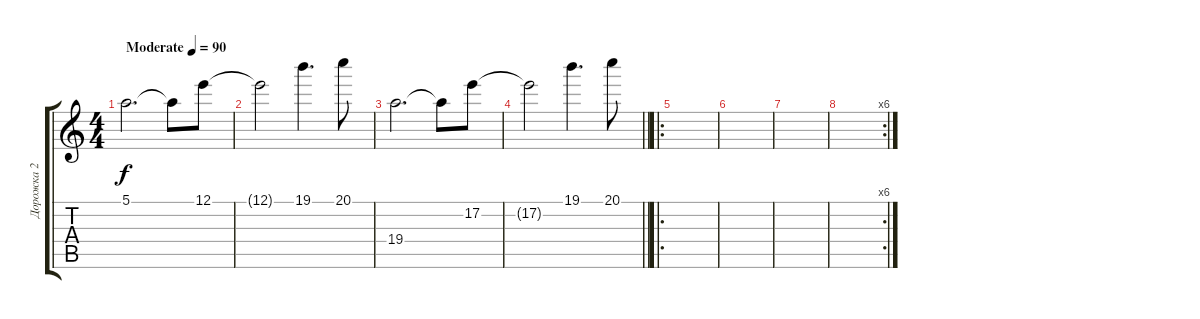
\track ("Дорожка 2" "Дорожка 2") {instrument distortionguitar}
\staff {score tabs}
\tuning (E4 B3 G3 D3 A2 E2) {hide}
\ts (4 4)
\tempo (90 "Moderate")
\clef g2
\ks c
5.1.2{d dy f instrument distortionguitar} 5.1{t}.8 12.1.8 |
12.1{t}.2 19.1.4{d} 20.1.8 |
19.4.2{d} 19.4{t}.8 17.2.8 |
\barLineRight lightlight
17.2{t}.2 19.1.4{d} 20.1.8 |
\ro
|
|
|
\rc 6
